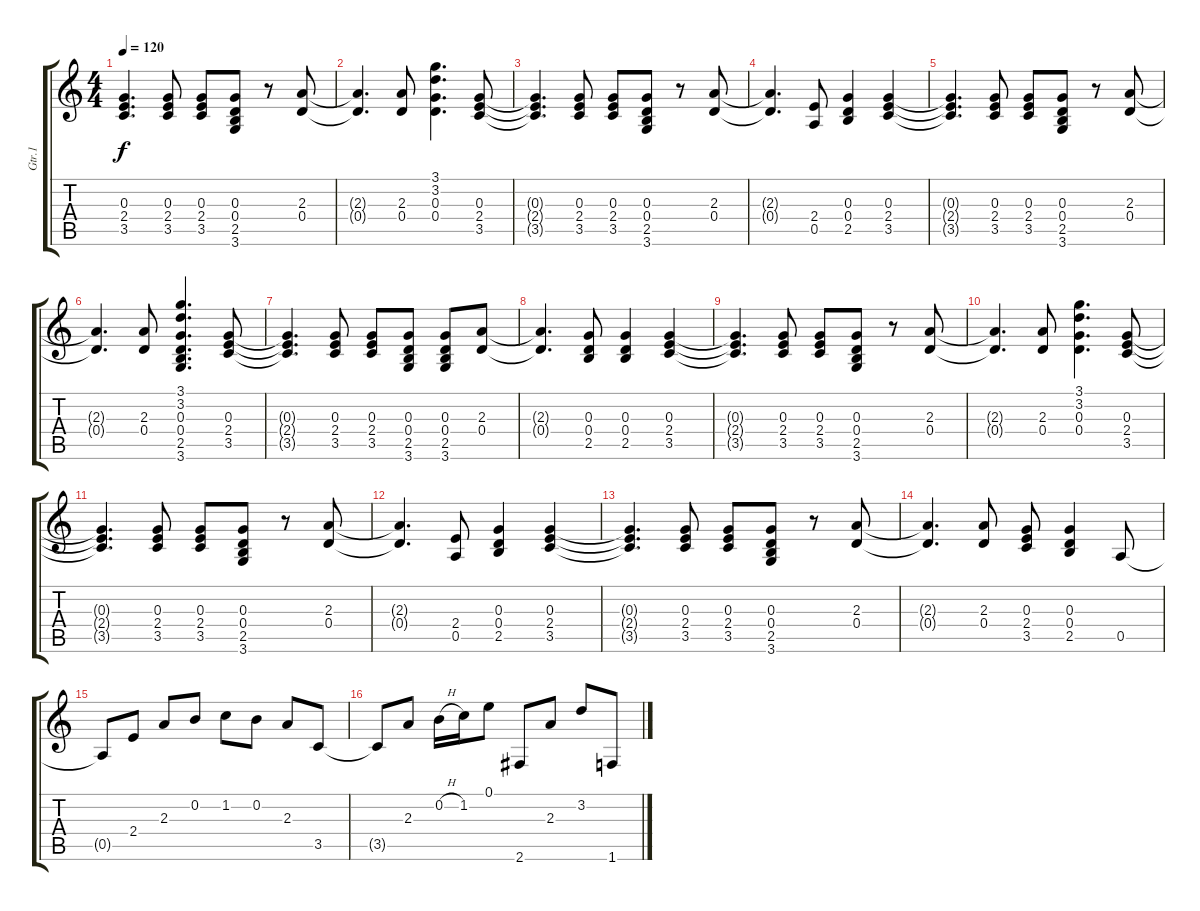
\track ("Gtr.1" "Gtr.1") {instrument distortionguitar}
\staff {score tabs}
\tuning (E4 B3 G3 D3 A2 E2) {hide}
\ts (4 4)
\tempo 120
\clef g2
\ks c
(0.3{t} 2.4{t} 3.5{t}).4{d dy f} (0.3 2.4 3.5).8 (0.3 2.4 3.5).8 (0.3 0.4 2.5 3.6).8 r.8 (2.3 0.4).8 |
(2.3{t} 0.4{t}).4{d} (2.3 0.4).8 (3.1 3.2 0.3 0.4).4{d} (0.3 2.4 3.5).8 |
(0.3{t} 2.4{t} 3.5{t}).4{d} (0.3 2.4 3.5).8 (0.3 2.4 3.5).8 (0.3 0.4 2.5 3.6).8 r.8 (2.3 0.4).8 |
(2.3{t} 0.4{t}).4{d} (2.4 0.5).8 (0.3 0.4 2.5).4 (0.3 2.4 3.5).4 |
(0.3{t} 2.4{t} 3.5{t}).4{d} (0.3 2.4 3.5).8 (0.3 2.4 3.5).8 (0.3 0.4 2.5 3.6).8 r.8 (2.3 0.4).8 |
(2.3{t} 0.4{t}).4{d} (2.3 0.4).8 (3.1 3.2 0.3 0.4 2.5 3.6).4{d} (0.3 2.4 3.5).8 |
(0.3{t} 2.4{t} 3.5{t}).4{d} (0.3 2.4 3.5).8 (0.3 2.4 3.5).8 (0.3 0.4 2.5 3.6).8 (0.3 0.4 2.5 3.6).8 (2.3 0.4).8 |
(2.3{t} 0.4{t}).4{d} (0.3 0.4 2.5).8 (0.3 0.4 2.5).4 (0.3 2.4 3.5).4 |
(0.3{t} 2.4{t} 3.5{t}).4{d} (0.3 2.4 3.5).8 (0.3 2.4 3.5).8 (0.3 0.4 2.5 3.6).8 r.8 (2.3 0.4).8 |
(2.3{t} 0.4{t}).4{d} (2.3 0.4).8 (3.1 3.2 0.3 0.4).4{d} (0.3 2.4 3.5).8 |
(0.3{t} 2.4{t} 3.5{t}).4{d} (0.3 2.4 3.5).8 (0.3 2.4 3.5).8 (0.3 0.4 2.5 3.6).8 r.8 (2.3 0.4).8 |
(2.3{t} 0.4{t}).4{d} (2.4 0.5).8 (0.3 0.4 2.5).4 (0.3 2.4 3.5).4 |
(0.3{t} 2.4{t} 3.5{t}).4{d} (0.3 2.4 3.5).8 (0.3 2.4 3.5).8 (0.3 0.4 2.5 3.6).8 r.8 (2.3 0.4).8 |
(2.3{t} 0.4{t}).4{d} (2.3 0.4).8 (0.3 2.4 3.5).8 (0.3 0.4 2.5).4 0.5.8 |
0.5{t}.8 2.4.8 2.3.8 0.2.8 1.2.8 0.2.8 2.3.8 3.5.8 |
3.5{t}.8 2.3.8 0.2{h}.16 1.2.16 0.1.8 2.6.8 2.3.8 3.2.8 1.6.8
